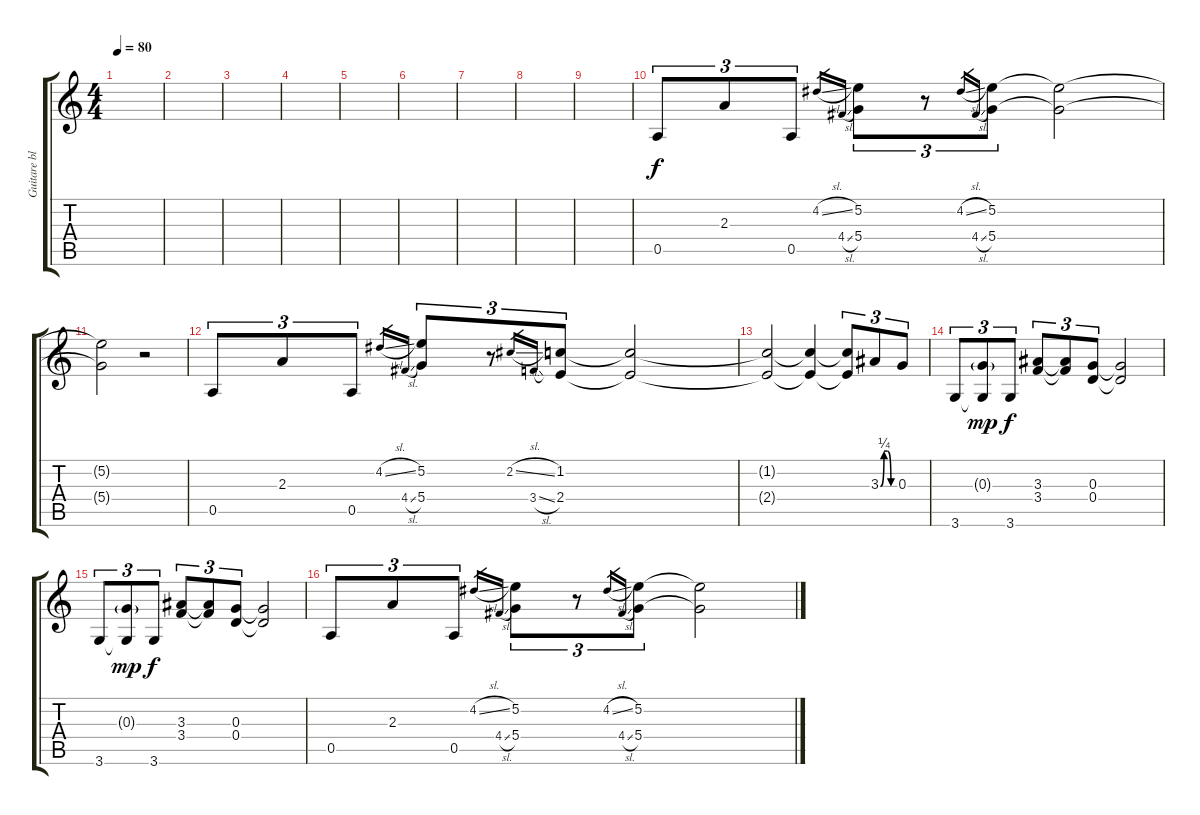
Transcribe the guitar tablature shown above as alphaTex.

\track ("Guitare bluesy clean" "Guitare bl") {instrument electricguitarjazz}
\staff {score tabs}
\tuning (E4 B3 G3 D3 A2 E2) {hide}
\ts (4 4)
\tempo 80
\clef g2
\ks c
|
|
|
|
|
|
|
|
|
0.5.8{tu (3 2)} 2.3.8{tu (3 2)} 0.5.8{tu (3 2)} 4.2{sl}.16{gr} 4.4{sl}.16{gr} (5.2 5.4).8{tu (3 2)} r.8{tu (3 2)} 4.2{sl}.16{gr} 4.4{sl}.16{gr} (5.2 5.4).8{tu (3 2)} (5.2{t} 5.4{t}).2 |
(5.2{t} 5.4{t}).2 r.2 |
0.5.8{tu (3 2)} 2.3.8{tu (3 2)} 0.5.8{tu (3 2)} 4.2{sl}.16{gr} 4.4{sl}.16{gr} (5.2 5.4).8{tu (3 2)} r.8{tu (3 2)} 2.2{sl}.16{gr} 3.4{sl}.16{gr} (1.2 2.4).8{tu (3 2)} (1.2{t} 2.4{t}).2 |
(1.2{t} 2.4{t}).2 (1.2{t} 2.4{t}).4 (1.2{t} 2.4{t}).8{tu (3 2)} 3.3{be (custom 0 0 15 1 30 1 45 0 60 0)}.8{tu (3 2)} 0.3.8{tu (3 2)} |
3.6.8{tu (3 2)} (0.3{g} 3.6{t}).8{tu (3 2) dy mp} 3.6.8{tu (3 2) dy f} (3.3 3.4).8{tu (3 2)} (3.3{t} 3.4{t}).8{tu (3 2)} (0.3 0.4).8{tu (3 2)} (0.3{t} 0.4{t}).2 |
3.6.8{tu (3 2)} (0.3{g} 3.6{t}).8{tu (3 2) dy mp} 3.6.8{tu (3 2) dy f} (3.3 3.4).8{tu (3 2)} (3.3{t} 3.4{t}).8{tu (3 2)} (0.3 0.4).8{tu (3 2)} (0.3{t} 0.4{t}).2 |
0.5.8{tu (3 2)} 2.3.8{tu (3 2)} 0.5.8{tu (3 2)} 4.2{sl}.16{gr} 4.4{sl}.16{gr} (5.2 5.4).8{tu (3 2)} r.8{tu (3 2)} 4.2{sl}.16{gr} 4.4{sl}.16{gr} (5.2 5.4).8{tu (3 2)} (5.2{t} 5.4{t}).2
